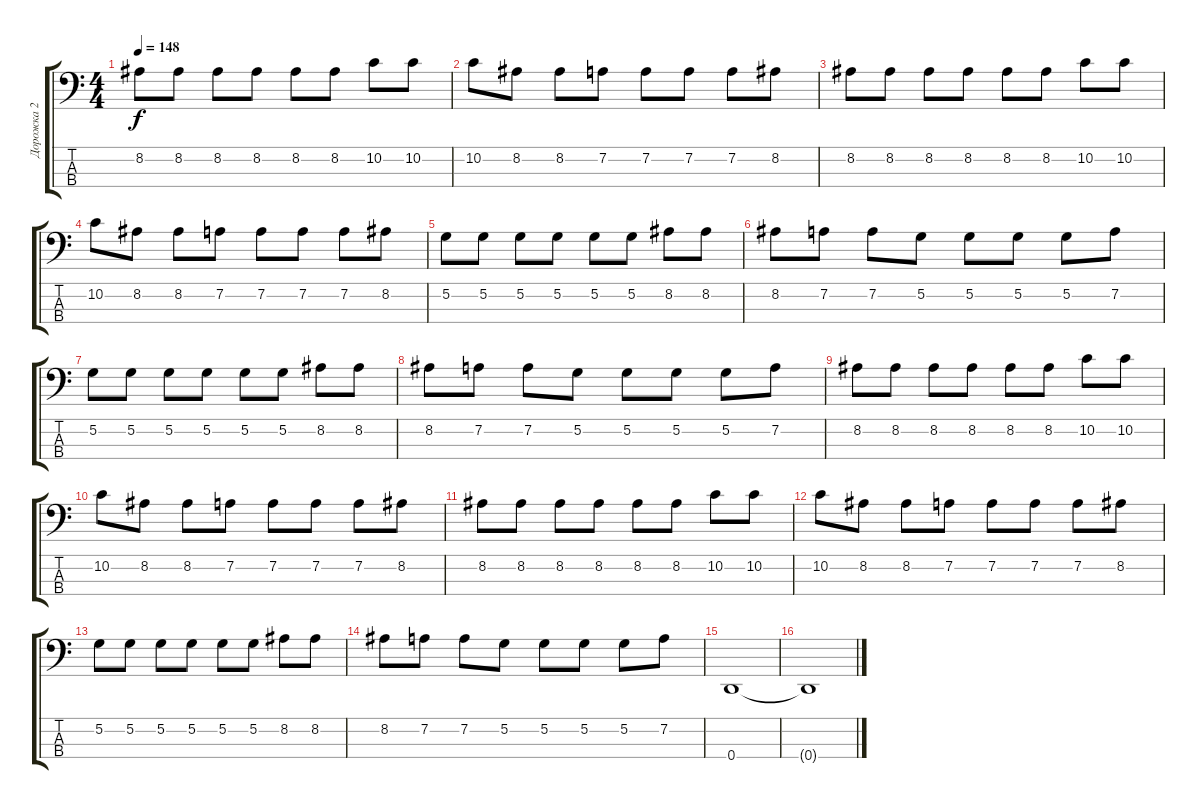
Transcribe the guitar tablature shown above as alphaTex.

\track ("Дорожка 2" "Дорожка 2") {instrument electricbassfinger}
\staff {score tabs}
\tuning (G2 D2 A1 D1) {hide}
\ts (4 4)
\tempo 148
\clef f4
\ks c
8.2.8{dy f} 8.2.8 8.2.8 8.2.8 8.2.8 8.2.8 10.2.8 10.2.8 |
10.2.8 8.2.8 8.2.8 7.2.8 7.2.8 7.2.8 7.2.8 8.2.8 |
8.2.8 8.2.8 8.2.8 8.2.8 8.2.8 8.2.8 10.2.8 10.2.8 |
10.2.8 8.2.8 8.2.8 7.2.8 7.2.8 7.2.8 7.2.8 8.2.8 |
5.2.8 5.2.8 5.2.8 5.2.8 5.2.8 5.2.8 8.2.8 8.2.8 |
8.2.8 7.2.8 7.2.8 5.2.8 5.2.8 5.2.8 5.2.8 7.2.8 |
5.2.8 5.2.8 5.2.8 5.2.8 5.2.8 5.2.8 8.2.8 8.2.8 |
8.2.8 7.2.8 7.2.8 5.2.8 5.2.8 5.2.8 5.2.8 7.2.8 |
8.2.8 8.2.8 8.2.8 8.2.8 8.2.8 8.2.8 10.2.8 10.2.8 |
10.2.8 8.2.8 8.2.8 7.2.8 7.2.8 7.2.8 7.2.8 8.2.8 |
8.2.8 8.2.8 8.2.8 8.2.8 8.2.8 8.2.8 10.2.8 10.2.8 |
10.2.8 8.2.8 8.2.8 7.2.8 7.2.8 7.2.8 7.2.8 8.2.8 |
5.2.8 5.2.8 5.2.8 5.2.8 5.2.8 5.2.8 8.2.8 8.2.8 |
8.2.8 7.2.8 7.2.8 5.2.8 5.2.8 5.2.8 5.2.8 7.2.8 |
0.4.1 |
0.4{t}.1
